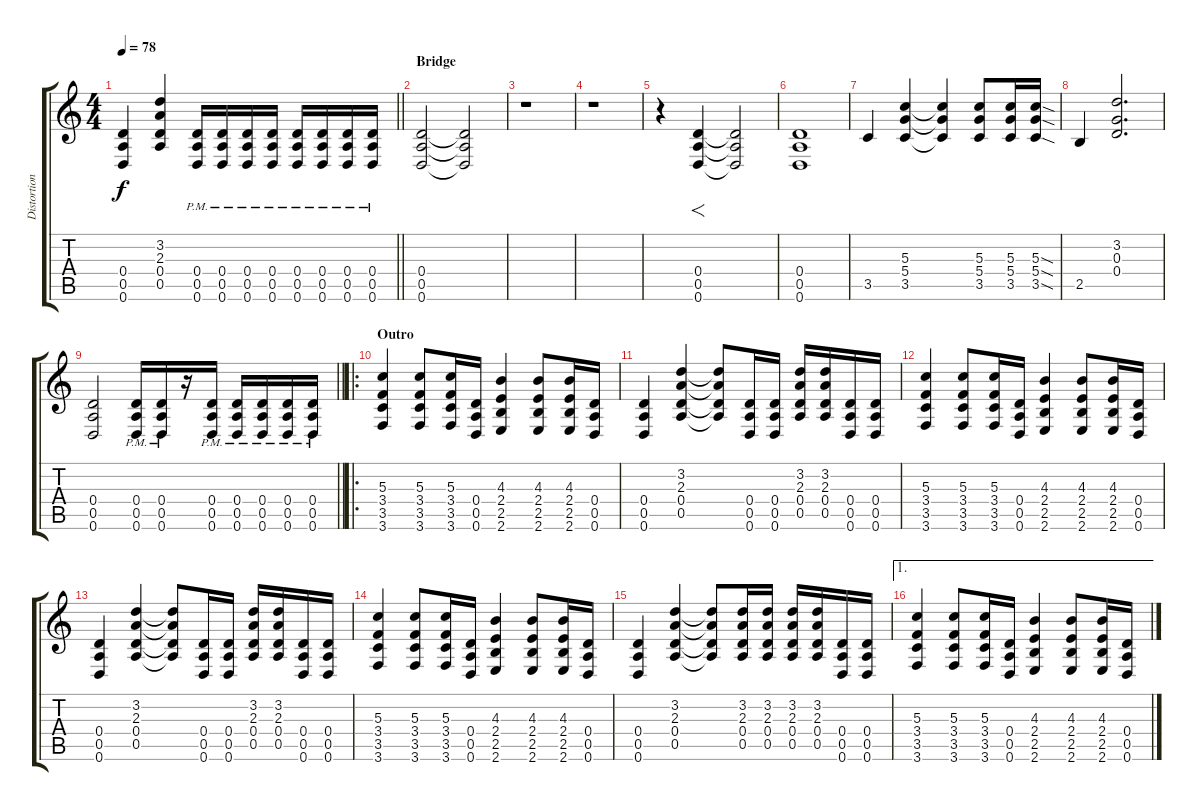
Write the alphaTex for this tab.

\track ("Distortion" "Distortion") {instrument distortionguitar}
\staff {score tabs}
\tuning (E4 B3 G3 D3 A2 D2) {hide}
\ts (4 4)
\tempo 78
\clef g2
\barLineRight lightlight
\ks c
(0.4 0.5 0.6).4{dy f} (3.2 2.3 0.4 0.5).4 (0.4{pm} 0.5{pm} 0.6{pm}).16 (0.4{pm} 0.5{pm} 0.6{pm}).16 (0.4{pm} 0.5{pm} 0.6{pm}).16 (0.4{pm} 0.5{pm} 0.6{pm}).16 (0.4{pm} 0.5{pm} 0.6{pm}).16 (0.4{pm} 0.5{pm} 0.6{pm}).16 (0.4{pm} 0.5{pm} 0.6{pm}).16 (0.4{pm} 0.5{pm} 0.6{pm}).16 |
\section ("" "Bridge")
(0.4 0.5 0.6).2 (0.4{t} 0.5{t} 0.6{t}).2 |
r.1 |
r.1 |
r.4 (0.4 0.5 0.6).4{f} (0.4{t} 0.5{t} 0.6{t}).2 |
(0.4 0.5 0.6).1 |
3.5.4 (5.3 5.4 3.5).4 (5.3{t} 5.4{t} 3.5{t}).4 (5.3 5.4 3.5).8 (5.3 5.4 3.5).16 (5.3{sod} 5.4{sod} 3.5{sod}).16 |
2.5.4 (3.2 0.3 0.4).2{d} |
\barLineRight lightlight
(0.4 0.5 0.6).2 (0.4{pm} 0.5{pm} 0.6{pm}).16 (0.4{pm} 0.5{pm} 0.6{pm}).16 r.16 (0.4{pm} 0.5{pm} 0.6{pm}).16 (0.4{pm} 0.5{pm} 0.6{pm}).16 (0.4{pm} 0.5{pm} 0.6{pm}).16 (0.4{pm} 0.5{pm} 0.6{pm}).16 (0.4{pm} 0.5{pm} 0.6{pm}).16 |
\ro
\section ("" "Outro")
(5.3 3.4 3.5 3.6).4 (5.3 3.4 3.5 3.6).8 (5.3 3.4 3.5 3.6).16 (0.4 0.5 0.6).16 (4.3 2.4 2.5 2.6).4 (4.3 2.4 2.5 2.6).8 (4.3 2.4 2.5 2.6).16 (0.4 0.5 0.6).16 |
(0.4 0.5 0.6).4 (3.2 2.3 0.4 0.5).4 (3.2{t} 2.3{t} 0.4{t} 0.5{t}).8 (0.4 0.5 0.6).16 (0.4 0.5 0.6).16 (3.2 2.3 0.4 0.5).16 (3.2 2.3 0.4 0.5).16 (0.4 0.5 0.6).16 (0.4 0.5 0.6).16 |
(5.3 3.4 3.5 3.6).4 (5.3 3.4 3.5 3.6).8 (5.3 3.4 3.5 3.6).16 (0.4 0.5 0.6).16 (4.3 2.4 2.5 2.6).4 (4.3 2.4 2.5 2.6).8 (4.3 2.4 2.5 2.6).16 (0.4 0.5 0.6).16 |
(0.4 0.5 0.6).4 (3.2 2.3 0.4 0.5).4 (3.2{t} 2.3{t} 0.4{t} 0.5{t}).8 (0.4 0.5 0.6).16 (0.4 0.5 0.6).16 (3.2 2.3 0.4 0.5).16 (3.2 2.3 0.4 0.5).16 (0.4 0.5 0.6).16 (0.4 0.5 0.6).16 |
(5.3 3.4 3.5 3.6).4 (5.3 3.4 3.5 3.6).8 (5.3 3.4 3.5 3.6).16 (0.4 0.5 0.6).16 (4.3 2.4 2.5 2.6).4 (4.3 2.4 2.5 2.6).8 (4.3 2.4 2.5 2.6).16 (0.4 0.5 0.6).16 |
(0.4 0.5 0.6).4 (3.2 2.3 0.4 0.5).4 (3.2{t} 2.3{t} 0.4{t} 0.5{t}).8 (3.2 2.3 0.4 0.5).16 (3.2 2.3 0.4 0.5).16 (3.2 2.3 0.4 0.5).16 (3.2 2.3 0.4 0.5).16 (0.4 0.5 0.6).16 (0.4 0.5 0.6).16 |
\ae 1
(5.3 3.4 3.5 3.6).4 (5.3 3.4 3.5 3.6).8 (5.3 3.4 3.5 3.6).16 (0.4 0.5 0.6).16 (4.3 2.4 2.5 2.6).4 (4.3 2.4 2.5 2.6).8 (4.3 2.4 2.5 2.6).16 (0.4 0.5 0.6).16
